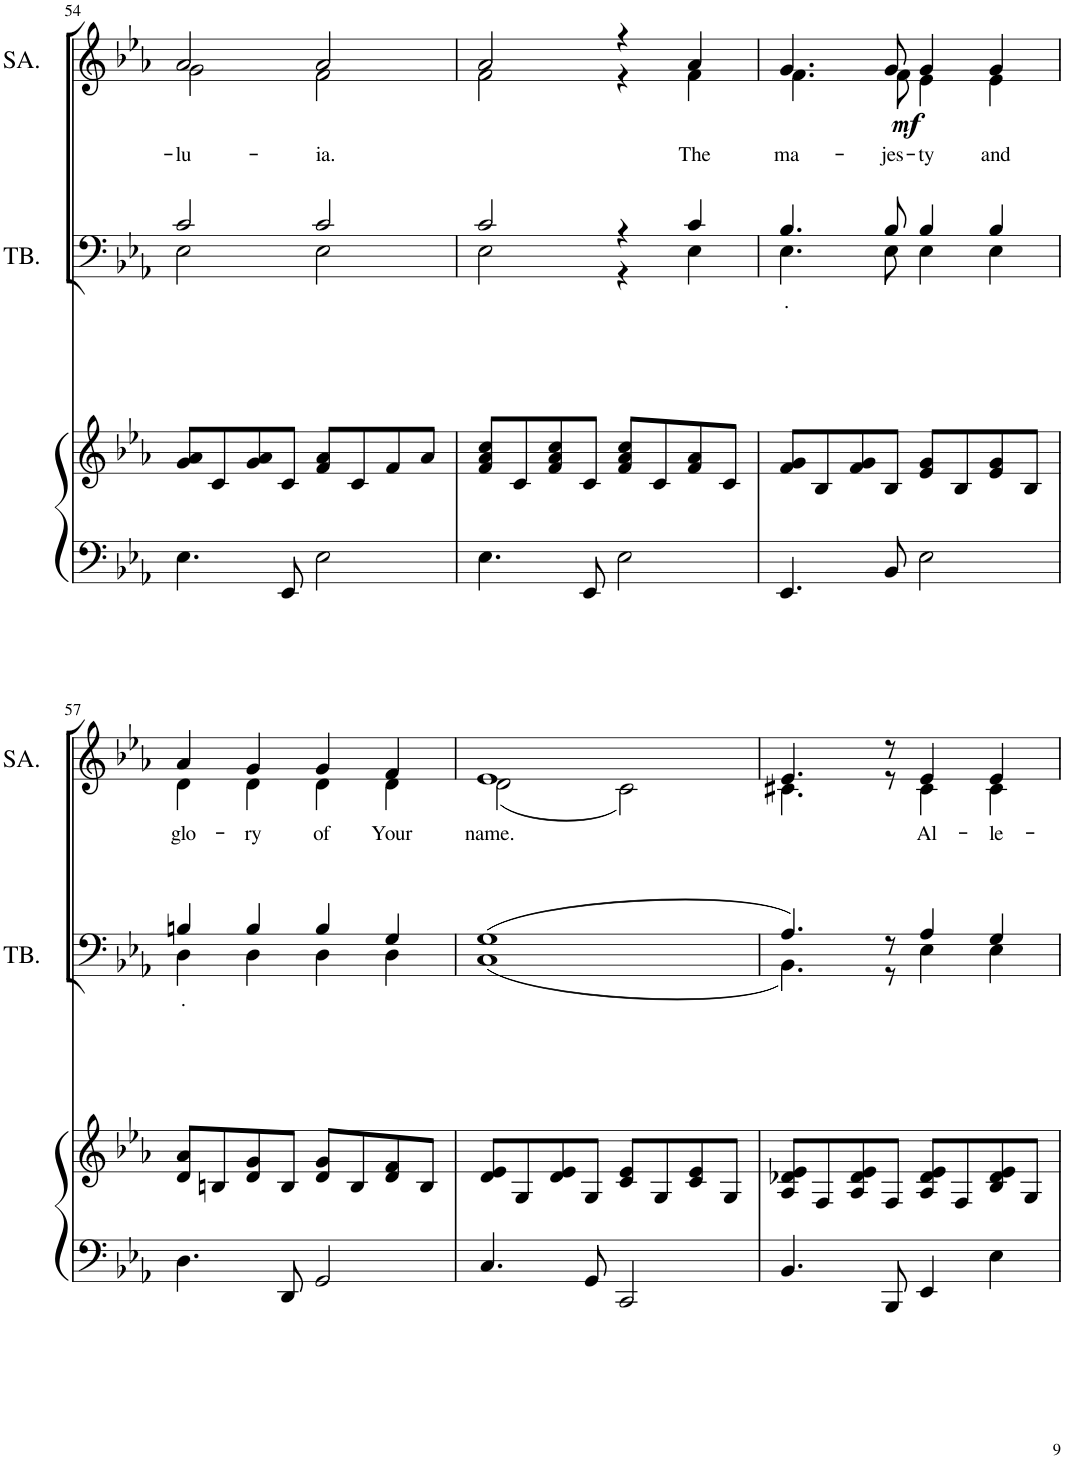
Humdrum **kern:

**kern	**kern	**kern	**text	**kern	**text	**dynam
*part3	*part3	*part2	*part2	*part1	*part1	*part1
*staff4	*staff3	*staff2	*staff2	*staff1	*staff1	*staff1
*I"Piano	*	*I"TB.	*	*I"SA.	*	*
*I'Pno	*	*I'TB.	*	*I'SA.	*	*
!!LO:PB:g=z
*clefF4	*clefG2	*clefF4	*	*clefG2	*	*
*k[b-e-a-]	*k[b-e-a-]	*k[b-e-a-]	*	*k[b-e-a-]	*	*
*M4/4	*M4/4	*M4/4	*	*M4/4	*	*
=54	=54	=54	=54	=54	=54	=54
*	*	*^	*	*^	*	*
!	!	!	!	!	!	!	!LO:LY:b	!
4.E-\	8g/ 8a-/L	2c/	2E-\	.	2a-/	2g\	-lu-	.
.	8c/	.	.	.	.	.	.	.
.	8g/ 8a-/	.	.	.	.	.	.	.
8EE-/	8c/J	.	.	.	.	.	.	.
!	!	!	!	!	!	!	!LO:LY:b	!
2E-\	8f/ 8a-/L	2c/	2E-\	.	2a-/	2f\	-ia.	.
.	8c/	.	.	.	.	.	.	.
.	8f/	.	.	.	.	.	.	.
.	8a-/J	.	.	.	.	.	.	.
=55	=55	=55	=55	=55	=55	=55	=55	=55
4.E-\	8f/ 8a-/ 8cc/L	2c/	2E-\	.	2a-/	2f\	.	.
.	8c/	.	.	.	.	.	.	.
.	8f/ 8a-/ 8cc/	.	.	.	.	.	.	.
8EE-/	8c/J	.	.	.	.	.	.	.
2E-\	8f/ 8a-/ 8cc/L	4r	4r	.	4r	4r	.	.
.	8c/	.	.	.	.	.	.	.
!	!	!	!	!	!	!	!LO:LY:b	!LO:DY:b
.	8f/ 8a-/	4c/	4E-\	.	4a-/	4f\	The	mf
.	8c/J	.	.	.	.	.	.	.
=56	=56	=56	=56	=56	=56	=56	=56	=56
!	!	!	!	!LO:LY:b	!	!	!LO:LY:b	!
4.EE-/	8f/ 8g/L	4.B-/	4.E-\	.	4.g/	4.f\	ma-	.
.	8B-/	.	.	.	.	.	.	.
.	8f/ 8g/	.	.	.	.	.	.	.
!	!	!	!	!	!	!	!LO:LY:b	!
8BB-/	8B-/J	8B-/	8E-\	.	8g/	8f\	-jes-	.
!	!	!	!	!	!	!	!LO:LY:b	!
2E-\	8e-/ 8g/L	4B-/	4E-\	.	4g/	4e-\	-ty	.
.	8B-/	.	.	.	.	.	.	.
!	!	!	!	!	!	!	!LO:LY:b	!
.	8e-/ 8g/	4B-/	4E-\	.	4g/	4e-\	and	.
.	8B-/J	.	.	.	.	.	.	.
!!LO:LB:g=z	!!
=57	=57	=57	=57	=57	=57	=57	=57	=57
!	!	!	!	!LO:LY:b	!	!	!LO:LY:b	!
4.D\	8d/ 8a-/L	4Bn/	4D\	.	4a-/	4d\	glo-	.
.	8Bn/	.	.	.	.	.	.	.
!	!	!	!	!	!	!	!LO:LY:b	!
.	8d/ 8g/	4B/	4D\	.	4g/	4d\	-ry	.
8DD/	8B/J	.	.	.	.	.	.	.
!	!	!	!	!	!	!	!LO:LY:b	!
2GG/	8d/ 8g/L	4B/	4D\	.	4g/	4d\	of	.
.	8B/	.	.	.	.	.	.	.
!	!	!	!	!	!	!	!LO:LY:b	!
.	8d/ 8f/	4G/	4D\	.	4f/	4d\	Your	.
.	8B/J	.	.	.	.	.	.	.
=58	=58	=58	=58	=58	=58	=58	=58	=58
!	!	!	!	!	!	!	!LO:LY:b	!
4.C/	8d/ 8e-/L	(1G	(1C	.	1e-	(2d\	name.	.
.	8G/	.	.	.	.	.	.	.
.	8d/ 8e-/	.	.	.	.	.	.	.
8GG/	8G/J	.	.	.	.	.	.	.
2CC/	8c/ 8e-/L	.	.	.	.	2c\)	.	.
.	8G/	.	.	.	.	.	.	.
.	8c/ 8e-/	.	.	.	.	.	.	.
.	8G/J	.	.	.	.	.	.	.
=59	=59	=59	=59	=59	=59	=59	=59	=59
4.BB-/	8A-/ 8d-X/ 8e-/L	4.A-/)	4.BB-\)	.	4.e-/	4.c#X\	.	.
.	8F/	.	.	.	.	.	.	.
.	8A-/ 8d-/ 8e-/	.	.	.	.	.	.	.
8BBB-/	8F/J	8r	8r	.	8r	8r	.	.
!	!	!	!	!	!	!	!LO:LY:b	!
4EE-/	8A-/ 8d-/ 8e-/L	4A-/	4E-\	.	4e-/	4c#\	Al-	.
.	8F/	.	.	.	.	.	.	.
!	!	!	!	!	!	!	!LO:LY:b	!
4E-\	8B-/ 8d-/ 8e-/	4G/	4E-\	.	4e-/	4c#\	-le-	.
.	8G/J	.	.	.	.	.	.	.
*	*	*v	*v	*	*	*	*	*
*	*	*	*	*v	*v	*	*
=	=	=	=	=	=	=
*-	*-	*-	*-	*-	*-	*-
